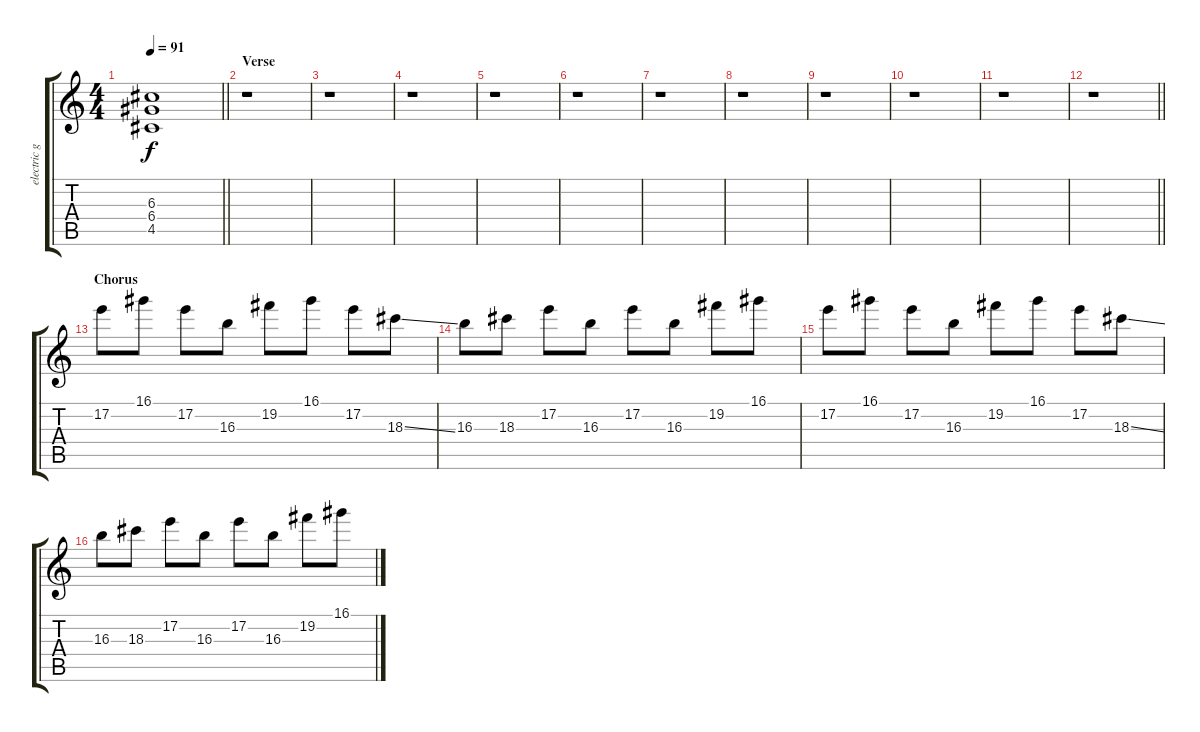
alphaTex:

\track ("electric guitar" "electric g") {instrument electricguitarjazz}
\staff {score tabs}
\tuning (E4 B3 G3 D3 A2 E2) {hide}
\ts (4 4)
\tempo 91
\clef g2
\barLineRight lightlight
\ks c
(6.3 6.4 4.5).1{dy f} |
\section ("" "Verse")
r.1 |
r.1 |
r.1 |
r.1 |
r.1 |
r.1 |
r.1 |
r.1 |
r.1 |
r.1 |
\barLineRight lightlight
r.1 |
\section ("" "Chorus")
17.2.8 16.1.8 17.2.8 16.3.8 19.2.8 16.1.8 17.2.8 18.3{ss}.8 |
16.3.8 18.3.8 17.2.8 16.3.8 17.2.8 16.3.8 19.2.8 16.1.8 |
17.2.8 16.1.8 17.2.8 16.3.8 19.2.8 16.1.8 17.2.8 18.3{ss}.8 |
16.3.8 18.3.8 17.2.8 16.3.8 17.2.8 16.3.8 19.2.8 16.1.8
